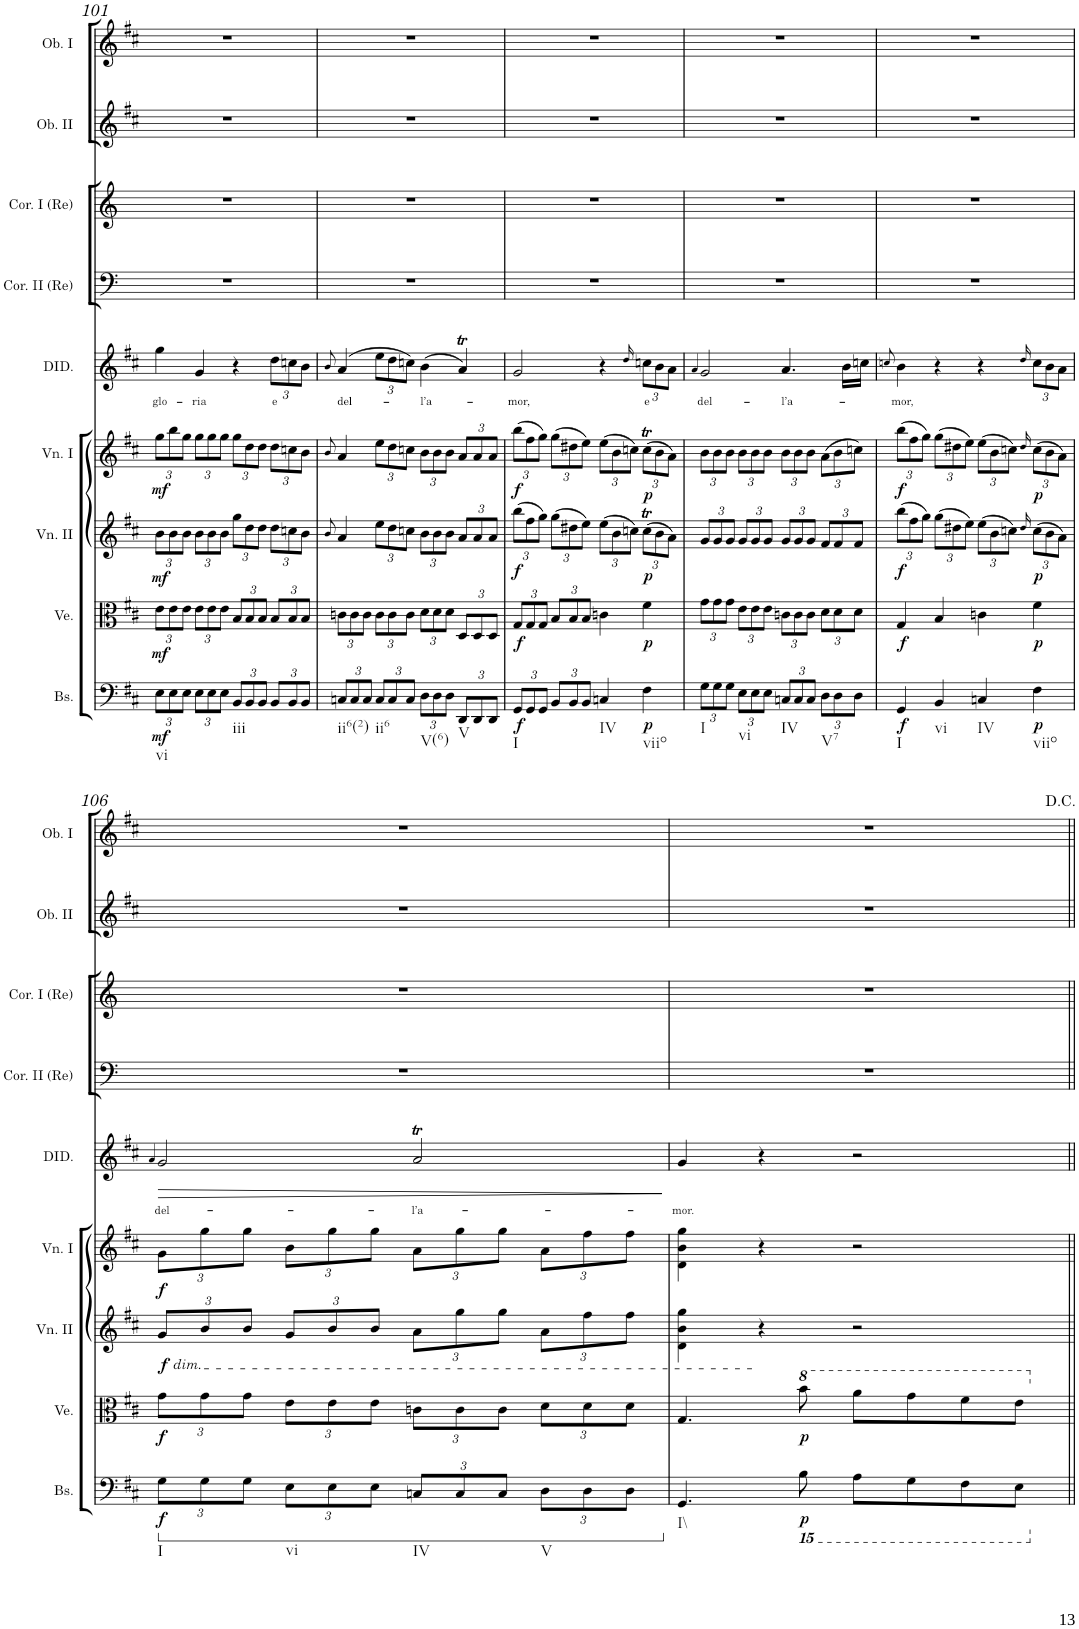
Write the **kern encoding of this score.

**kern	**dynam	**kern	**dynam	**kern	**dynam	**kern	**dynam	**kern	**text	**kern	**kern	**kern	**kern
*part9	*part9	*part8	*part8	*part7	*part7	*part6	*part6	*part5	*part5	*part4	*part3	*part2	*part1
*staff9	*staff9	*staff8	*staff8	*staff7	*staff7	*staff6	*staff6	*staff5	*staff5	*staff4	*staff3	*staff2	*staff1
*I"Bassi	*	*I"Viole	*	*I"Violino II	*	*I"Violino I	*	*I"DIDONE	*	*I"Corno II en Re	*I"Corno I en Re	*I"Oboe II	*I"Oboe I
*I'Bs.	*	*I'Ve.	*	*I'Vn. II	*	*I'Vn. I	*	*I'DID.	*	*I'Cor. II (Re)	*I'Cor. I (Re)	*I'Ob. II	*I'Ob. I
!!LO:PB:g=z
*clefF4	*	*clefC3	*	*clefG2	*	*clefG2	*	*clefG2	*	*clefF4	*clefG2	*clefG2	*clefG2
*	*	*	*	*	*	*	*	*	*	*Trd-1c-2	*Trd-1c-2	*	*
*k[f#c#]	*	*k[f#c#]	*	*k[f#c#]	*	*k[f#c#]	*	*k[f#c#]	*	*k[]	*k[]	*k[f#c#]	*k[f#c#]
*D:	*	*D:	*	*D:	*	*D:	*	*D:	*	*	*	*D:	*D:
*M4/4	*	*M4/4	*	*M4/4	*	*M4/4	*	*M4/4	*	*M4/4	*M4/4	*M4/4	*M4/4
*met(c)	*	*met(c)	*	*met(c)	*	*met(c)	*	*met(c)	*	*met(c)	*met(c)	*met(c)	*met(c)
*Xbrackettup	*	*Xbrackettup	*	*Xbrackettup	*	*Xbrackettup	*	*	*	*	*	*	*
=101	=101	=101	=101	=101	=101	=101	=101	=101	=101	=101	=101	=101	=101
!LO:TX:b:t=vi	!	!	!	!	!	!	!	!	!	!	!	!	!
!	!LO:DY:b	!	!LO:DY:b	!	!LO:DY:b	!	!LO:DY:b	!	!LO:LY:b	!	!	!	!
12E\L	mf	12e\L	mf	12b\L	mf	12gg\L	mf	4gg\	glo-	1r	1r	1r	1r
12E\	.	12e\	.	12b\	.	12bb\	.	.	.	.	.	.	.
12E\J	.	12e\J	.	12b\J	.	12gg\J	.	.	.	.	.	.	.
!	!	!	!	!	!	!	!	!	!LO:LY:b	!	!	!	!
12E\L	.	12e\L	.	12b\L	.	12gg\L	.	4g/	-ria	.	.	.	.
12E\	.	12e\	.	12b\	.	12gg\	.	.	.	.	.	.	.
12E\J	.	12e\J	.	12b\J	.	12gg\J	.	.	.	.	.	.	.
!LO:TX:b:t=iii	!	!	!	!	!	!	!	!	!	!	!	!	!
12BB/L	.	12B/L	.	12gg\L	.	12gg\L	.	4r	.	.	.	.	.
12BB/	.	12B/	.	12dd\	.	12dd\	.	.	.	.	.	.	.
12BB/J	.	12B/J	.	12dd\J	.	12dd\J	.	.	.	.	.	.	.
*	*	*	*	*	*	*	*	*Xbrackettup	*	*	*	*	*
!	!	!	!	!	!	!	!	!	!LO:LY:b	!	!	!	!
12BB/L	.	12B/L	.	12dd\L	.	12dd\L	.	12dd\L	e	.	.	.	.
12BB/	.	12B/	.	12ccn\	.	12ccn\	.	12ccn\	.	.	.	.	.
12BB/J	.	12B/J	.	12b\J	.	12b\J	.	12b\J	.	.	.	.	.
=102	=102	=102	=102	=102	=102	=102	=102	=102	=102	=102	=102	=102	=102
.	.	.	.	8qb/	.	8qb/	.	8qb/	.	.	.	.	.
!LO:TX:b:t=ii6(2)	!	!	!	!	!	!	!	!	!	!	!	!	!
!	!	!	!	!	!	!	!	!	!LO:LY:b	!	!	!	!
12Cn/L	.	12cn\L	.	4a/	.	4a/	.	(>4a/	del-	1r	1r	1r	1r
12C/	.	12c\	.	.	.	.	.	.	.	.	.	.	.
12C/J	.	12c\J	.	.	.	.	.	.	.	.	.	.	.
!LO:TX:b:t=ii6	!	!	!	!	!	!	!	!	!	!	!	!	!
12C/L	.	12c\L	.	12ee\L	.	12ee\L	.	12ee\L	.	.	.	.	.
12C/	.	12c\	.	12dd\	.	12dd\	.	12dd\	.	.	.	.	.
12C/J	.	12c\J	.	12ccn\J	.	12ccn\J	.	12ccn\J)	.	.	.	.	.
!LO:TX:b:t=V(6)	!	!	!	!	!	!	!	!	!	!	!	!	!
!	!	!	!	!	!	!	!	!	!LO:LY:b	!	!	!	!
12D\L	.	12d\L	.	12b\L	.	12b\L	.	(>4b\	-l’a-	.	.	.	.
12D\	.	12d\	.	12b\	.	12b\	.	.	.	.	.	.	.
12D\J	.	12d\J	.	12b\J	.	12b\J	.	.	.	.	.	.	.
!LO:TX:b:t=V	!	!	!	!	!	!	!	!	!	!	!	!	!
12DD/L	.	12D/L	.	12a/L	.	12a/L	.	4aT/)	.	.	.	.	.
12DD/	.	12D/	.	12a/	.	12a/	.	.	.	.	.	.	.
12DD/J	.	12D/J	.	12a/J	.	12a/J	.	.	.	.	.	.	.
=103	=103	=103	=103	=103	=103	=103	=103	=103	=103	=103	=103	=103	=103
!LO:TX:b:t=I	!	!	!	!	!	!	!	!	!	!	!	!	!
!	!LO:DY:b	!	!LO:DY:b	!	!LO:DY:b	!	!LO:DY:b	!	!LO:LY:b	!	!	!	!
12GG/L	f	12G/L	f	(>12bb\L	f	(>12bb\L	f	2g/	-mor,	1r	1r	1r	1r
12GG/	.	12G/	.	12ff#\	.	12ff#\	.	.	.	.	.	.	.
12GG/J	.	12G/J	.	12gg\J)	.	12gg\J)	.	.	.	.	.	.	.
12BB/L	.	12B/L	.	(>12gg\L	.	(>12gg\L	.	.	.	.	.	.	.
12BB/	.	12B/	.	12dd#X\	.	12dd#X\	.	.	.	.	.	.	.
12BB/J	.	12B/J	.	12ee\J)	.	12ee\J)	.	.	.	.	.	.	.
!LO:TX:b:t=IV	!	!	!	!	!	!	!	!	!	!	!	!	!
4Cn/	.	4cn\	.	(>12ee\L	.	(>12ee\L	.	4r	.	.	.	.	.
.	.	.	.	12b\	.	12b\	.	.	.	.	.	.	.
.	.	.	.	12ccn\J)	.	12ccn\J)	.	.	.	.	.	.	.
.	.	.	.	.	.	.	.	16qdd/	.	.	.	.	.
!LO:TX:b:t=viio	!	!	!	!	!	!	!	!	!	!	!	!	!
!	!LO:DY:b	!	!LO:DY:b	!	!LO:DY:b	!	!LO:DY:b	!	!LO:LY:b	!	!	!	!
4F#\	p	4f#\	p	(>12ccT\L	p	(>12ccT\L	p	12ccn\L	e	.	.	.	.
.	.	.	.	12b\	.	12b\	.	12b\	.	.	.	.	.
.	.	.	.	12a\J)	.	12a\J)	.	12a\J	.	.	.	.	.
=104	=104	=104	=104	=104	=104	=104	=104	=104	=104	=104	=104	=104	=104
.	.	.	.	.	.	.	.	4qa/	.	.	.	.	.
!LO:TX:b:t=I	!	!	!	!	!	!	!	!	!	!	!	!	!
!	!	!	!	!	!	!	!	!	!LO:LY:b	!	!	!	!
12G\L	.	12g\L	.	12g/L	.	12b\L	.	2g/	del-	1r	1r	1r	1r
12G\	.	12g\	.	12g/	.	12b\	.	.	.	.	.	.	.
12G\J	.	12g\J	.	12g/J	.	12b\J	.	.	.	.	.	.	.
!LO:TX:b:t=vi	!	!	!	!	!	!	!	!	!	!	!	!	!
12E\L	.	12e\L	.	12g/L	.	12b\L	.	.	.	.	.	.	.
12E\	.	12e\	.	12g/	.	12b\	.	.	.	.	.	.	.
12E\J	.	12e\J	.	12g/J	.	12b\J	.	.	.	.	.	.	.
!LO:TX:b:t=IV	!	!	!	!	!	!	!	!	!	!	!	!	!
!	!	!	!	!	!	!	!	!	!LO:LY:b	!	!	!	!
12Cn/L	.	12cn\L	.	12g/L	.	12b\L	.	4.a/	-l’a-	.	.	.	.
12C/	.	12c\	.	12g/	.	12b\	.	.	.	.	.	.	.
12C/J	.	12c\J	.	12g/J	.	12b\J	.	.	.	.	.	.	.
!LO:TX:b:t=V7	!	!	!	!	!	!	!	!	!	!	!	!	!
12D\L	.	12d\L	.	12f#/L	.	(>12a\L	.	.	.	.	.	.	.
12D\	.	12d\	.	12f#/	.	12b\	.	.	.	.	.	.	.
.	.	.	.	.	.	.	.	16b\LL	.	.	.	.	.
12D\J	.	12d\J	.	12f#/J	.	12ccn\J)	.	.	.	.	.	.	.
.	.	.	.	.	.	.	.	16ccn\JJ	.	.	.	.	.
=105	=105	=105	=105	=105	=105	=105	=105	=105	=105	=105	=105	=105	=105
.	.	.	.	.	.	.	.	8qccn/	.	.	.	.	.
!LO:TX:b:t=I	!	!	!	!	!	!	!	!	!	!	!	!	!
!	!LO:DY:b	!	!LO:DY:b	!	!LO:DY:b	!	!LO:DY:b	!	!LO:LY:b	!	!	!	!
4GG/	f	4G/	f	(>12bb\L	f	(>12bb\L	f	4b\	-mor,	1r	1r	1r	1r
.	.	.	.	12ff#\	.	12ff#\	.	.	.	.	.	.	.
.	.	.	.	12gg\J)	.	12gg\J)	.	.	.	.	.	.	.
!LO:TX:b:t=vi	!	!	!	!	!	!	!	!	!	!	!	!	!
4BB/	.	4B/	.	(>12gg\L	.	(>12gg\L	.	4r	.	.	.	.	.
.	.	.	.	12dd#X\	.	12dd#X\	.	.	.	.	.	.	.
.	.	.	.	12ee\J)	.	12ee\J)	.	.	.	.	.	.	.
!LO:TX:b:t=IV	!	!	!	!	!	!	!	!	!	!	!	!	!
4Cn/	.	4cn\	.	(>12ee\L	.	(>12ee\L	.	4r	.	.	.	.	.
.	.	.	.	12b\	.	12b\	.	.	.	.	.	.	.
.	.	.	.	12ccn\J)	.	12ccn\J)	.	.	.	.	.	.	.
.	.	.	.	16qdd#/	.	16qdd#/	.	16qdd/	.	.	.	.	.
!LO:TX:b:t=viio	!	!	!	!	!	!	!	!	!	!	!	!	!
!	!LO:DY:b	!	!LO:DY:b	!	!LO:DY:b	!	!LO:DY:b	!	!	!	!	!	!
4F#\	p	4f#\	p	(>12cc\L	p	(>12cc\L	p	12cc\L	.	.	.	.	.
.	.	.	.	12b\	.	12b\	.	12b\	.	.	.	.	.
.	.	.	.	12a\J)	.	12a\J)	.	12a\J	.	.	.	.	.
!!LO:LB:g=z
=106	=106	=106	=106	=106	=106	=106	=106	=106	=106	=106	=106	=106	=106
.	.	.	.	.	.	.	.	4qa/	.	.	.	.	.
*ped	*	*	*	*	*	*	*	*	*	*	*	*	*
!	!	!	!	!LO:TX:b:i:t=dim.	!	!	!	!	!	!	!	!	!
!LO:TX:b:t=I	!	!	!	!	!	!	!	!	!	!	!	!	!
!	!LO:DY:b	!	!LO:DY:b	!	!LO:DY:b	!	!LO:DY:b	!	!LO:LY:b	!	!	!	!
12G\L	f	12g\L	f	12g/L	f	12g\L	f	2g/	del-	1r	1r	1r	1r
12G\	.	12g\	.	12b/	.	12gg\	.	.	.	.	.	.	.
12G\J	.	12g\J	.	12b/J	.	12gg\J	.	.	.	.	.	.	.
!LO:TX:b:t=vi	!	!	!	!	!	!	!	!	!	!	!	!	!
12E\L	.	12e\L	.	12g/L	.	12b\L	.	.	.	.	.	.	.
12E\	.	12e\	.	12b/	.	12gg\	.	.	.	.	.	.	.
12E\J	.	12e\J	.	12b/J	.	12gg\J	.	.	.	.	.	.	.
!LO:TX:b:t=IV	!	!	!	!	!	!	!	!	!	!	!	!	!
!	!	!	!	!	!	!	!	!	!LO:LY:b	!	!	!	!
12Cn/L	.	12cn\L	.	12a\L	.	12a\L	.	2aT/	-l’a-	.	.	.	.
12C/	.	12c\	.	12gg\	.	12gg\	.	.	.	.	.	.	.
12C/J	.	12c\J	.	12gg\J	.	12gg\J	.	.	.	.	.	.	.
!LO:TX:b:t=V	!	!	!	!	!	!	!	!	!	!	!	!	!
12D\L	.	12d\L	.	12a\L	.	12a\L	.	.	.	.	.	.	.
12D\	.	12d\	.	12ff#\	.	12ff#\	.	.	.	.	.	.	.
12D\J	.	12d\J	.	12ff#\J	.	12ff#\J	.	.	.	.	.	.	.
=107	=107	=107	=107	=107	=107	=107	=107	=107	=107	=107	=107	=107	=107
*Xped	*	*	*	*	*	*	*	*	*	*	*	*	*
!LO:TX:b:t=I\\	!	!	!	!	!	!	!	!	!	!	!	!	!
!	!	!	!	!	!	!	!	!	!LO:LY:b	!	!	!	!
4.GG/	.	4.G/	.	4d\ 4b\ 4gg\	.	4d\ 4b\ 4gg\	.	4g/	-mor.	1r	1r	1r	1r
.	.	.	.	4r	.	4r	.	4r	.	.	.	.	.
*15ba	*	*	*	*	*	*	*	*	*	*	*	*	*
*	*	*8va	*	*	*	*	*	*	*	*	*	*	*
!	!LO:DY:b	!	!LO:DY:b	!	!	!	!	!	!	!	!	!	!
8BBB\	p	8bb\	p	.	.	.	.	.	.	.	.	.	.
8AAA\L	.	8aa\L	.	2r	.	2r	.	2r	.	.	.	.	.
8GGG\	.	8gg\	.	.	.	.	.	.	.	.	.	.	.
8FFF#\	.	8ff#\	.	.	.	.	.	.	.	.	.	.	.
8EEE\J	.	8ee\J	.	.	.	.	.	.	.	.	.	.	.
*X15ba	*	*	*	*	*	*	*	*	*	*	*	*	*
*	*	*X8va	*	*	*	*	*	*	*	*	*	*	*
=||	=||	=||	=||	=||	=||	=||	=||	=||	=||	=||	=||	=||	=||
*-	*-	*-	*-	*-	*-	*-	*-	*-	*-	*-	*-	*-	*-
